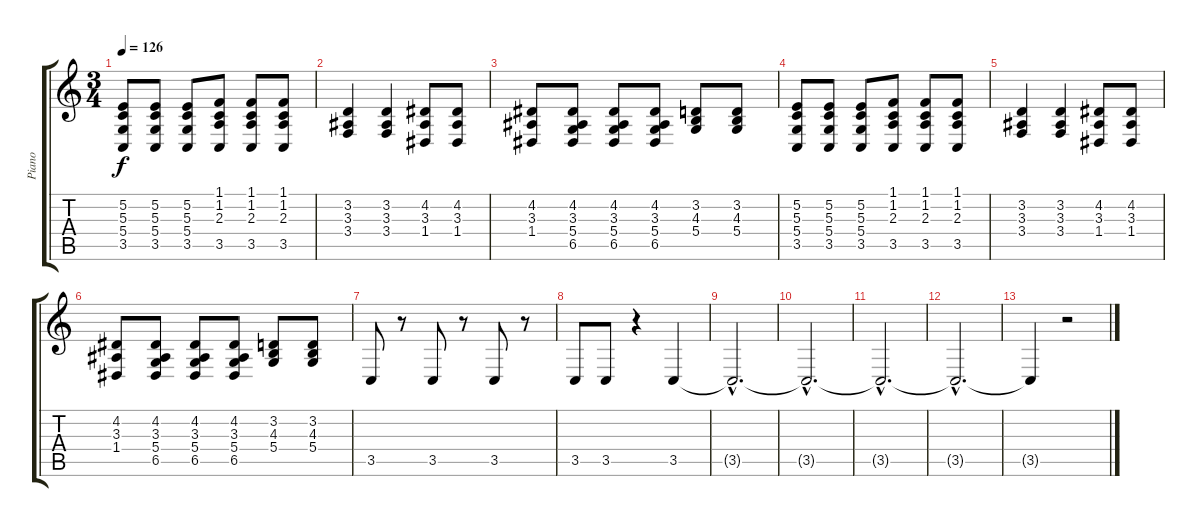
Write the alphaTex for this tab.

\track ("Piano" "Piano") {instrument brightacousticpiano}
\staff {score tabs}
\tuning (E4 B3 G3 D3 A2 E2) {hide}
\ts (3 4)
\tempo 126
\clef g2
\ks c
(5.2 5.3 5.4 3.5).8{dy f} (5.2 5.3 5.4 3.5).8 (5.2 5.3 5.4 3.5).8 (1.1 1.2 2.3 3.5).8 (1.1 1.2 2.3 3.5).8 (1.1 1.2 2.3 3.5).8 |
(3.2 3.3 3.4).4 (3.2 3.3 3.4).4 (4.2 3.3 1.4).8 (4.2 3.3 1.4).8 |
(4.2 3.3 1.4).8 (4.2 3.3 5.4 6.5).8 (4.2 3.3 5.4 6.5).8 (4.2 3.3 5.4 6.5).8 (3.2 4.3 5.4).8 (3.2 4.3 5.4).8 |
(5.2 5.3 5.4 3.5).8 (5.2 5.3 5.4 3.5).8 (5.2 5.3 5.4 3.5).8 (1.1 1.2 2.3 3.5).8 (1.1 1.2 2.3 3.5).8 (1.1 1.2 2.3 3.5).8 |
(3.2 3.3 3.4).4 (3.2 3.3 3.4).4 (4.2 3.3 1.4).8 (4.2 3.3 1.4).8 |
(4.2 3.3 1.4).8 (4.2 3.3 5.4 6.5).8 (4.2 3.3 5.4 6.5).8 (4.2 3.3 5.4 6.5).8 (3.2 4.3 5.4).8 (3.2 4.3 5.4).8 |
3.5.8 r.8 3.5.8 r.8 3.5.8 r.8 |
3.5.8 3.5.8 r.4 3.5.4 |
3.5{hac t}.2{d} |
3.5{hac t}.2{d} |
3.5{hac t}.2{d} |
3.5{hac t}.2{d} |
3.5{t}.4 r.2
